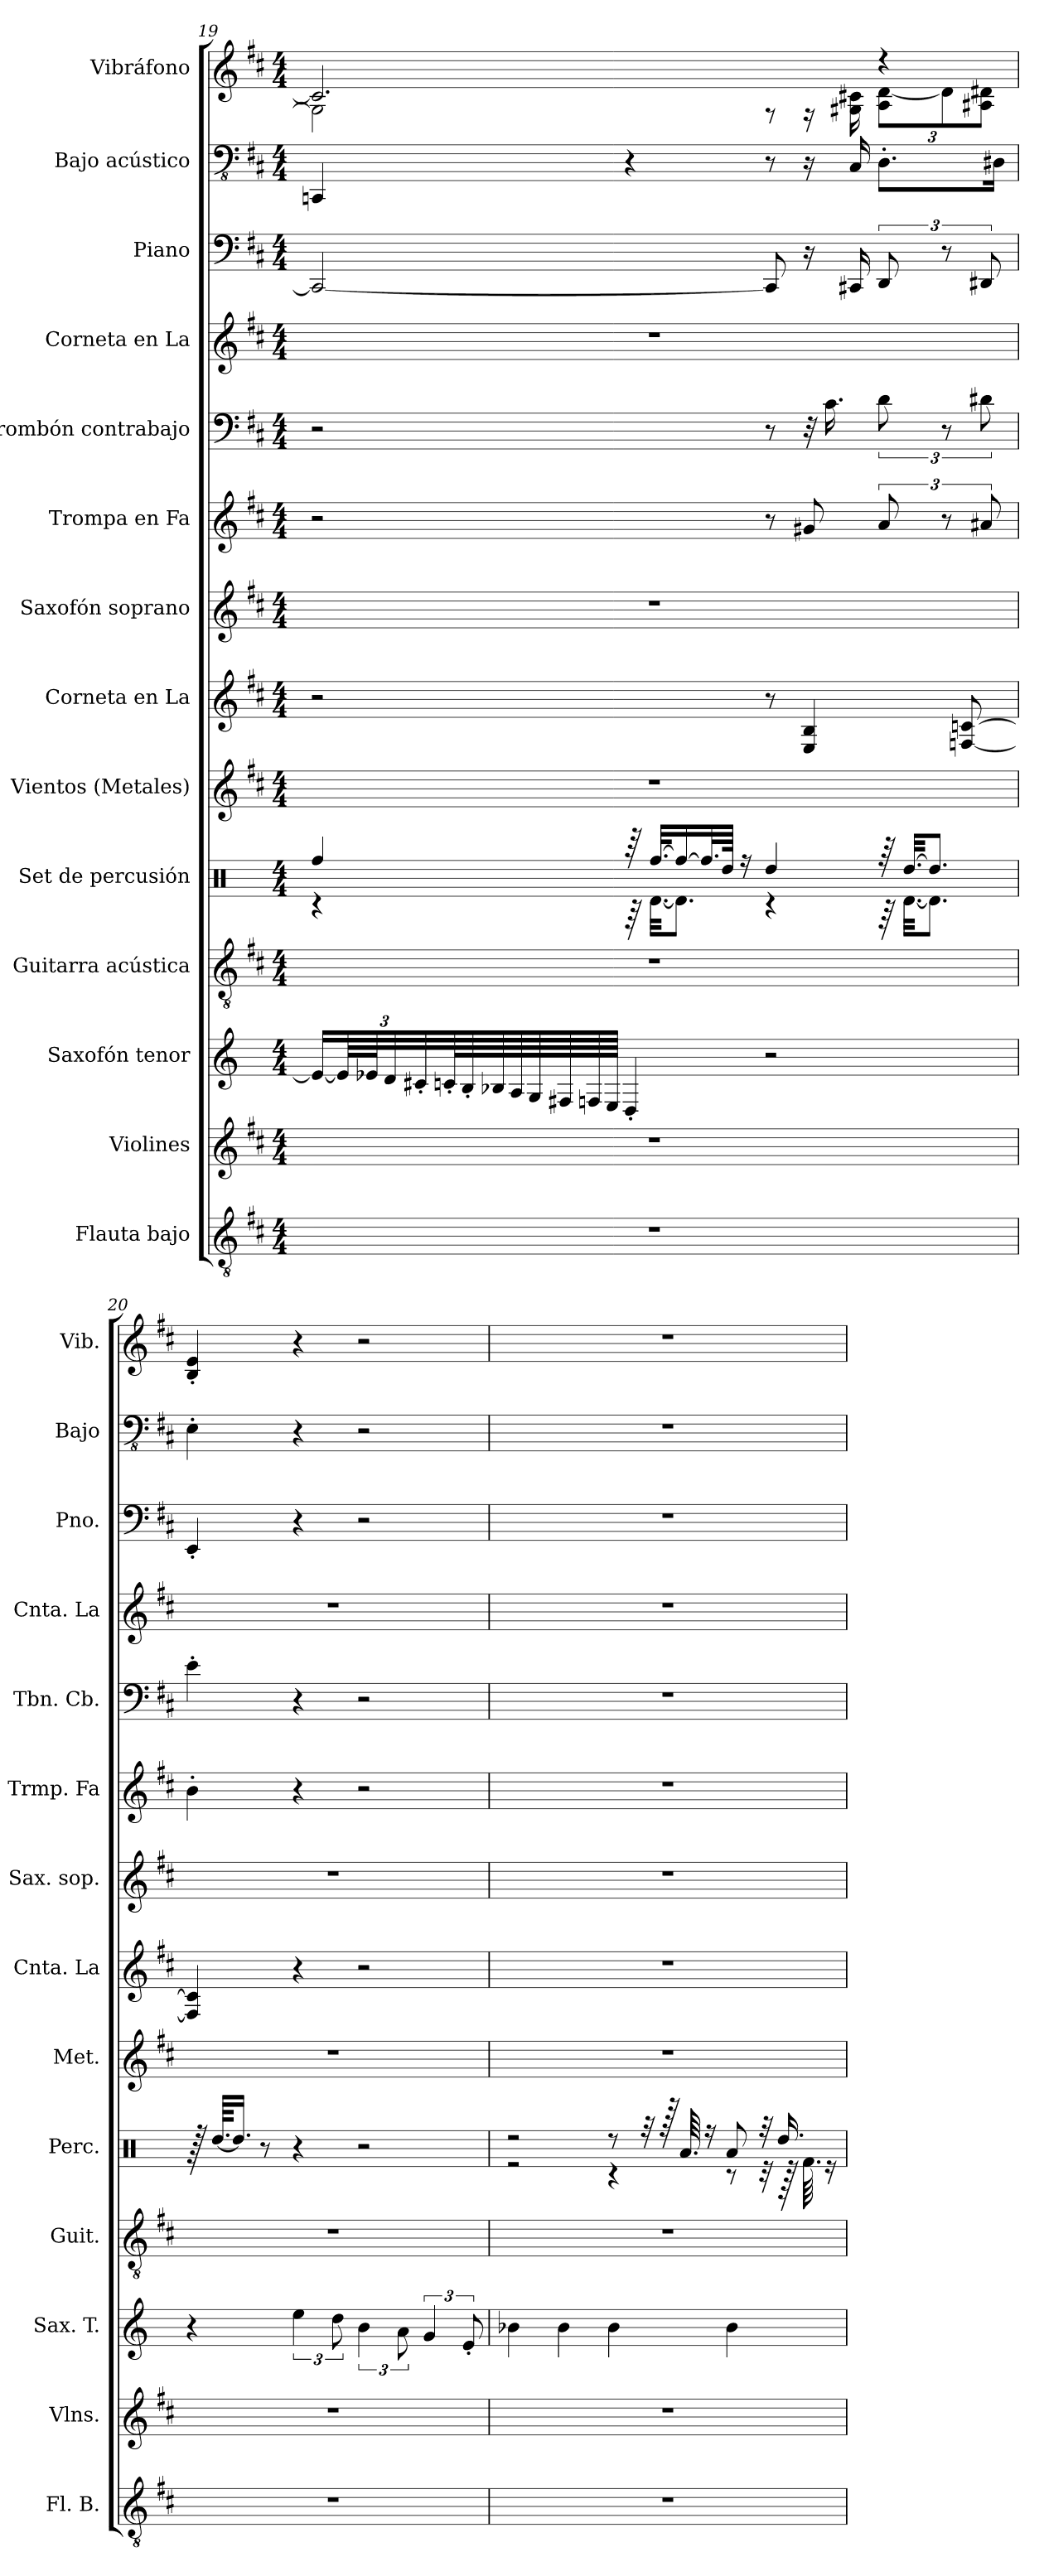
**kern	**kern	**kern	**kern	**kern	**kern	**kern	**kern	**kern	**kern	**kern	**kern	**kern	**kern
*part14	*part13	*part12	*part11	*part10	*part9	*part8	*part7	*part6	*part5	*part4	*part3	*part2	*part1
*staff14	*staff13	*staff12	*staff11	*staff10	*staff9	*staff8	*staff7	*staff6	*staff5	*staff4	*staff3	*staff2	*staff1
*I"Flauta bajo	*I"Violines	*I"Saxofón tenor	*I"Guitarra acústica	*I"Set de percusión	*I"Vientos (Metales)	*I"Corneta en La	*I"Saxofón soprano	*I"Trompa en Fa	*I"Trombón contrabajo	*I"Corneta en La	*I"Piano	*I"Bajo acústico	*I"Vibráfono
*I'Fl. B.	*I'Vlns.	*I'Sax. T.	*I'Guit.	*I'Perc.	*I'Met.	*I'Cnta. La	*I'Sax. sop.	*I'Trmp. Fa	*I'Tbn. Cb.	*I'Cnta. La	*I'Pno.	*I'Bajo	*I'Vib.
!!LO:PB:g=z
*clefGv2	*clefG2	*clefG2	*clefGv2	*clefX	*clefG2	*clefG2	*clefG2	*clefG2	*clefF4	*clefG2	*clefF4	*clefFv4	*clefG2
*	*	*ITrd8c14	*	*	*	*ITrd2c3	*ITrd1c2	*ITrd4c7	*	*ITrd2c3	*	*	*
*k[f#c#]	*k[f#c#]	*k[]	*k[f#c#]	*k[]	*k[f#c#]	*k[f#c#g#d#a#]	*k[]	*k[f#]	*k[f#c#]	*k[f#c#g#d#a#]	*k[f#c#]	*k[f#c#]	*k[f#c#]
*M4/4	*M4/4	*M4/4	*M4/4	*M4/4	*M4/4	*M4/4	*M4/4	*M4/4	*M4/4	*M4/4	*M4/4	*M4/4	*M4/4
=19	=19	=19	=19	=19	=19	=19	=19	=19	=19	=19	=19	=19	=19
*	*	*	*	*^	*	*	*	*	*	*	*	*	*^
1r	1r	16E/LL_	1r	4Rff/	4r	1r	2r	1r	2r	2r	1r	2CC/_	4CCCn/	2.c/]	2G\]
*	*	*Xbrackettup	*	*	*	*	*	*	*	*	*	*	*	*	*
.	.	96E/LL]	.	.	.	.	.	.	.	.	.	.	.	.	.
.	.	96E-X/J	.	.	.	.	.	.	.	.	.	.	.	.	.
.	.	48D/	.	.	.	.	.	.	.	.	.	.	.	.	.
.	.	48C#X'/	.	.	.	.	.	.	.	.	.	.	.	.	.
.	.	64Cn'/L	.	.	.	.	.	.	.	.	.	.	.	.	.
.	.	64BB'/	.	.	.	.	.	.	.	.	.	.	.	.	.
.	.	64BB-X/	.	.	.	.	.	.	.	.	.	.	.	.	.
.	.	64AA/	.	.	.	.	.	.	.	.	.	.	.	.	.
.	.	64GG/	.	.	.	.	.	.	.	.	.	.	.	.	.
.	.	64FF#X/	.	.	.	.	.	.	.	.	.	.	.	.	.
.	.	64FFn/	.	.	.	.	.	.	.	.	.	.	.	.	.
.	.	64EE/JJJJ	.	.	.	.	.	.	.	.	.	.	.	.	.
.	.	4DD'/	.	64r	64r	.	.	.	.	.	.	.	4r	.	.
.	.	.	.	[32.Rff/KLL	[32.Rd\KKL	.	.	.	.	.	.	.	.	.	.
.	.	.	.	16Rff/_	8.Rd\J]	.	.	.	.	.	.	.	.	.	.
.	.	.	.	32.Rff/L]	.	.	.	.	.	.	.	.	.	.	.
.	.	.	.	64Rdd/JJJk	.	.	.	.	.	.	.	.	.	.	.
.	.	.	.	16r	.	.	.	.	.	.	.	.	.	.	.
.	.	2r	.	4Rdd/	4r	.	8r	.	8r	8r	.	8CC/]	8r	.	8r
.	.	.	.	.	.	.	4C#/ 4G#/	.	8c#X/	32r	.	16r	16r	.	16r
.	.	.	.	.	.	.	.	.	.	16.c#\	.	.	.	.	.
.	.	.	.	.	.	.	.	.	.	.	.	16CC#X/	16CC#/	.	16G#X\ 16c#X\
*	*	*	*	*	*	*	*	*	*	*	*	*	*	*	*Xbrackettup
.	.	.	.	64r	64r	.	.	.	12d/	12d\	.	12DD/	8.DD'\L	4r	12A\ [12d\L
.	.	.	.	[32.Rdd/KKL	[32.Rd\KKL	.	.	.	.	.	.	.	.	.	.
.	.	.	.	8.Rdd/J]	8.Rd\J]	.	.	.	.	.	.	.	.	.	.
.	.	.	.	.	.	.	.	.	12r	12r	.	12r	.	.	12d\]
.	.	.	.	.	.	.	[8Dn/ [8An/	.	.	.	.	.	.	.	.
.	.	.	.	.	.	.	.	.	12d#X/	12d#X\	.	12DD#X/	.	.	12A#X\ 12d#X\J
.	.	.	.	.	.	.	.	.	.	.	.	.	16DD#X\Jk	.	.
*	*	*	*	*v	*v	*	*	*	*	*	*	*	*	*v	*v
!!LO:PB:g=z
=20	=20	=20	=20	=20	=20	=20	=20	=20	=20	=20	=20	=20	=20
1r	1r	4r	1r	128r	1r	4D/] 4A/]	1r	4e'\	4e'\	1r	4EE'/	4EE'\	4B/' 4e/'
.	.	.	.	[64.Rdd/KKLL	.	.	.	.	.	.	.	.	.
.	.	.	.	16.Rdd/JJ]	.	.	.	.	.	.	.	.	.
.	.	.	.	8r	.	.	.	.	.	.	.	.	.
*	*	*brackettup	*	*	*	*	*	*	*	*	*	*	*
.	.	6e\	.	4r	.	4r	.	4r	4r	.	4r	4r	4r
.	.	12d\	.	.	.	.	.	.	.	.	.	.	.
.	.	6B\	.	2r	.	2r	.	2r	2r	.	2r	2r	2r
.	.	12A\	.	.	.	.	.	.	.	.	.	.	.
.	.	6G/	.	.	.	.	.	.	.	.	.	.	.
.	.	12E'/	.	.	.	.	.	.	.	.	.	.	.
=21	=21	=21	=21	=21	=21	=21	=21	=21	=21	=21	=21	=21	=21
*	*	*	*	*^	*	*	*	*	*	*	*	*	*
1r	1r	4B-X\	1r	2r	2r	1r	1r	1r	1r	1r	1r	1r	1r	1r
.	.	4B-\	.	.	.	.	.	.	.	.	.	.	.	.
.	.	4B-\	.	8r	4r	.	.	.	.	.	.	.	.	.
.	.	.	.	32r	.	.	.	.	.	.	.	.	.	.
.	.	.	.	128r	.	.	.	.	.	.	.	.	.	.
.	.	.	.	64.Ra/	.	.	.	.	.	.	.	.	.	.
.	.	.	.	16r	.	.	.	.	.	.	.	.	.	.
.	.	4B-\	.	8Ra/	8r	.	.	.	.	.	.	.	.	.
.	.	.	.	32r	32r	.	.	.	.	.	.	.	.	.
.	.	.	.	16.Rdd/	128r	.	.	.	.	.	.	.	.	.
.	.	.	.	.	64.Rf\	.	.	.	.	.	.	.	.	.
.	.	.	.	.	16r	.	.	.	.	.	.	.	.	.
*	*	*	*	*v	*v	*	*	*	*	*	*	*	*	*
=	=	=	=	=	=	=	=	=	=	=	=	=	=
*-	*-	*-	*-	*-	*-	*-	*-	*-	*-	*-	*-	*-	*-
